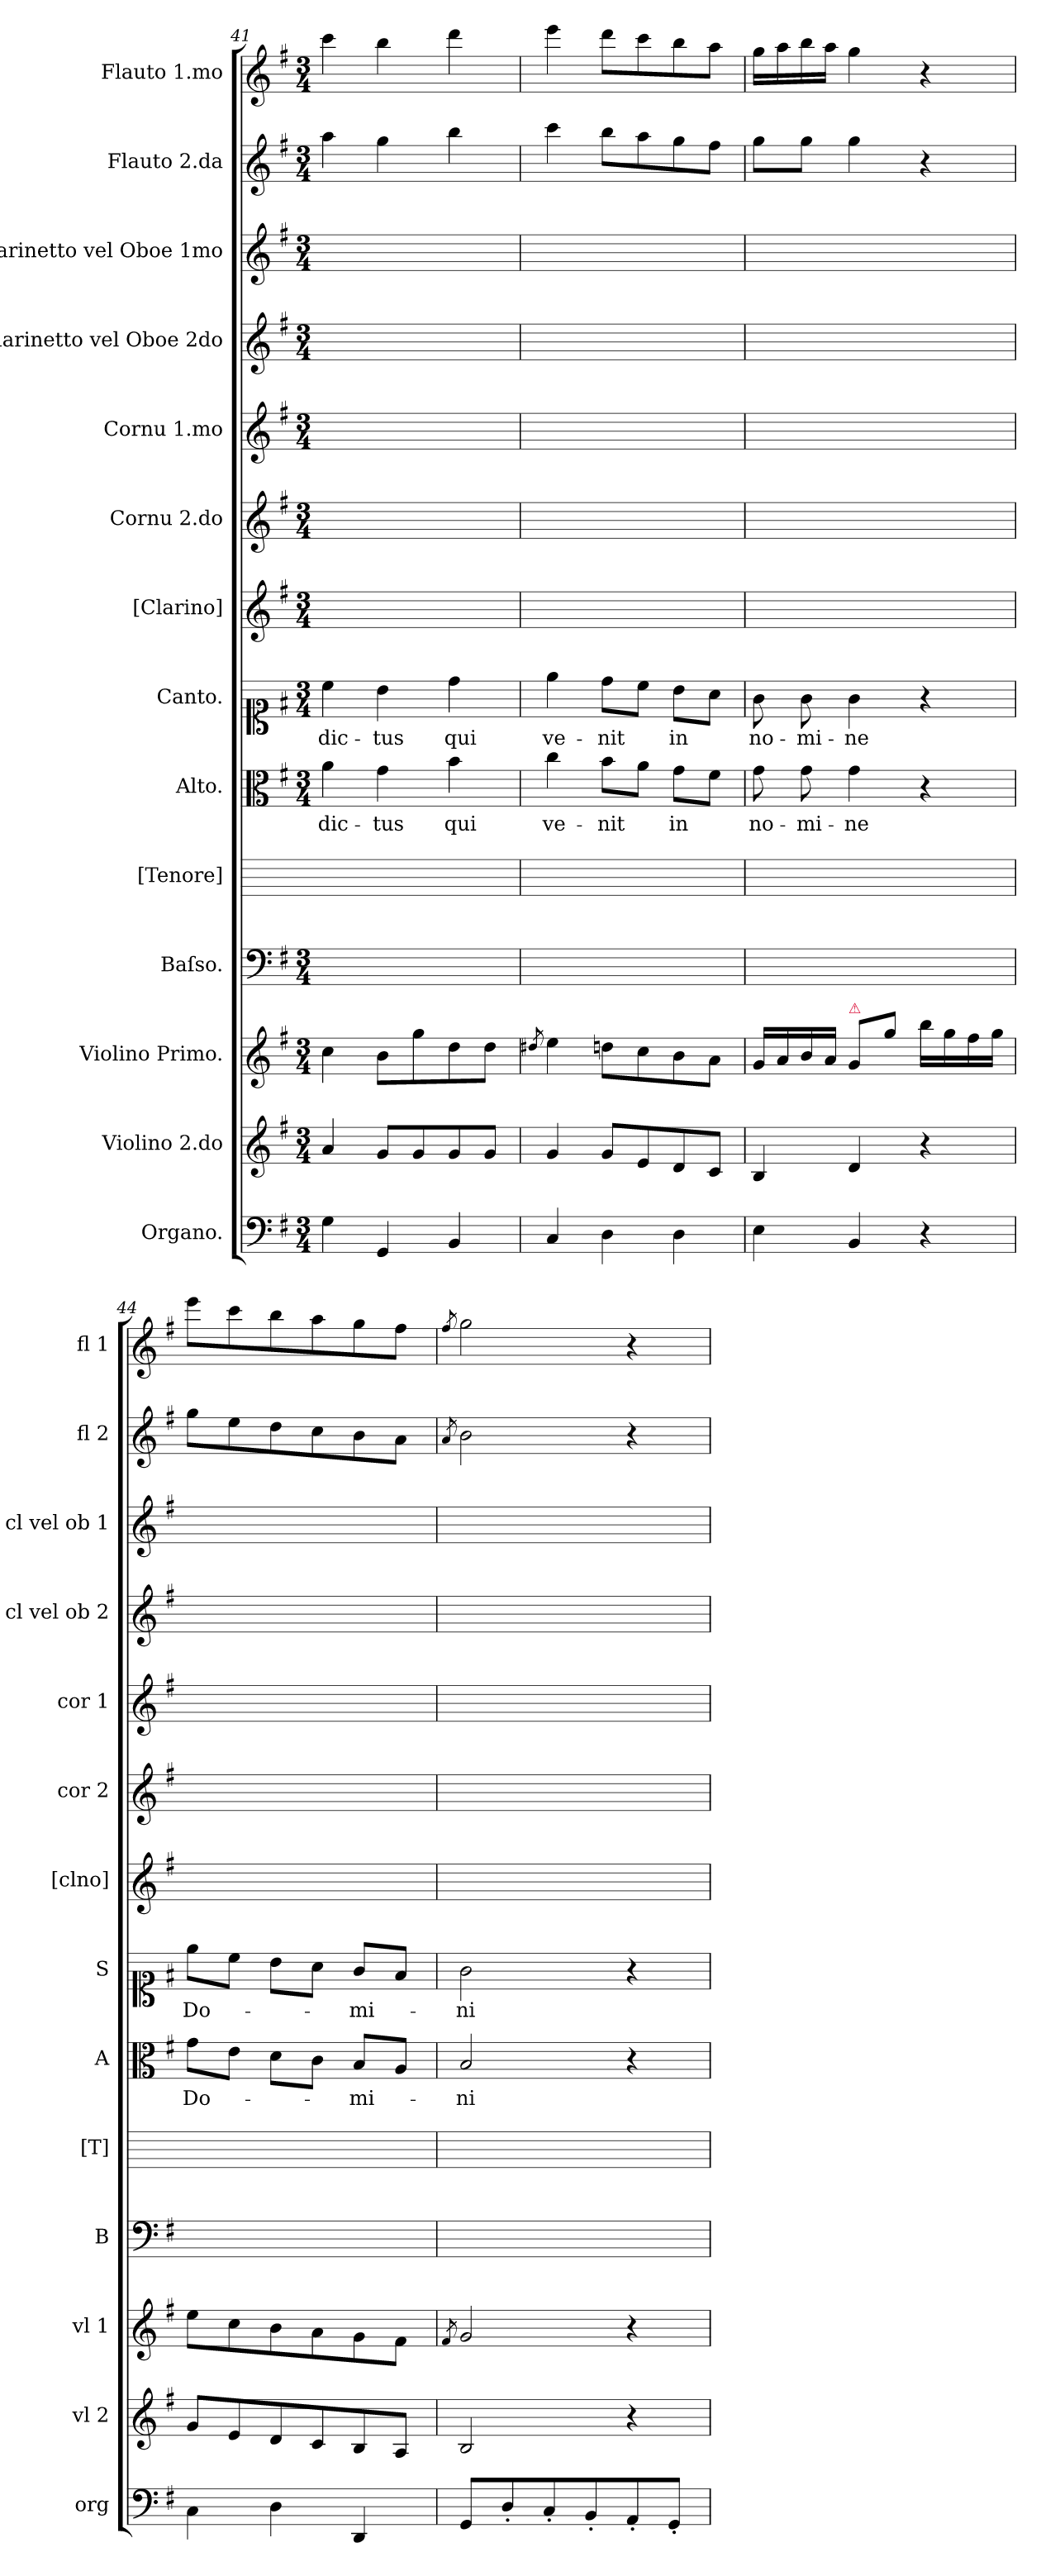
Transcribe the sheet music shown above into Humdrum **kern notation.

**kern	**kern	**kern	**kern	**kern	**kern	**text	**kern	**text	**kern	**kern	**kern	**kern	**kern	**kern	**kern
*part14	*part13	*part12	*part11	*part10	*part9	*part9	*part8	*part8	*part7	*part6	*part5	*part4	*part3	*part2	*part1
*staff14	*staff13	*staff12	*staff11	*staff10	*staff9	*staff9	*staff8	*staff8	*staff7	*staff6	*staff5	*staff4	*staff3	*staff2	*staff1
*I"Organo.	*I"Violino 2.do	*I"Violino Primo.	*I"Baſso.	*I"[Tenore]	*I"Alto.	*	*I"Canto.	*	*I"[Clarino]	*I"Cornu 2.do	*I"Cornu 1.mo	*I"Clarinetto vel Oboe 2do	*I"Clarinetto vel Oboe 1mo	*I"Flauto 2.da	*I"Flauto 1.mo
*I'org	*I'vl 2	*I'vl 1	*I'B	*I'[T]	*I'A	*	*I'S	*	*I'[clno]	*I'cor 2	*I'cor 1	*I'cl vel ob 2	*I'cl vel ob 1	*I'fl 2	*I'fl 1
*clefF4	*clefG2	*clefG2	*clefF4	*	*clefC3	*	*clefC1	*	*clefG2	*clefG2	*clefG2	*clefG2	*clefG2	*clefG2	*clefG2
*k[f#]	*k[f#]	*k[f#]	*k[f#]	*	*k[f#]	*	*k[f#]	*	*k[f#]	*k[f#]	*k[f#]	*k[f#]	*k[f#]	*k[f#]	*k[f#]
*G:	*G:	*G:	*G:	*	*G:	*	*G:	*	*G:	*G:	*G:	*G:	*G:	*G:	*G:
*M3/4	*M3/4	*M3/4	*M3/4	*	*M3/4	*	*M3/4	*	*M3/4	*M3/4	*M3/4	*M3/4	*M3/4	*M3/4	*M3/4
=41	=41	=41	=41	=41	=41	=41	=41	=41	=41	=41	=41	=41	=41	=41	=41
4G\	4a/	4cc\	2.ryy	2.ryy	4a\	-dic-	4cc\	-dic-	2.ryy	2.ryy	2.ryy	2.ryy	2.ryy	4aa\	4ccc\
4GG/	8g/L	8b\L	.	.	4g\	-tus	4b\	-tus	.	.	.	.	.	4gg\	4bb\
.	8g/	8gg\	.	.	.	.	.	.	.	.	.	.	.	.	.
4BB/	8g/	8dd\	.	.	4b\	qui	4dd\	qui	.	.	.	.	.	4bb\	4ddd\
.	8g/J	8dd\J	.	.	.	.	.	.	.	.	.	.	.	.	.
=42	=42	=42	=42	=42	=42	=42	=42	=42	=42	=42	=42	=42	=42	=42	=42
.	.	8qdd#X/	.	.	.	.	.	.	.	.	.	.	.	.	.
4C/	4g/	4ee\	2.ryy	2.ryy	4cc\	ve-	4ee\	ve-	2.ryy	2.ryy	2.ryy	2.ryy	2.ryy	4ccc\	4eee\
4D\	8g/L	8ddn\L	.	.	8b\L	-nit	8dd\L	-nit	.	.	.	.	.	8bb\L	8ddd\L
.	8e/	8cc\	.	.	8a\J	.	8cc\J	.	.	.	.	.	.	8aa\	8ccc\
4D\	8d/	8b\	.	.	8g\L	in	8b\L	in	.	.	.	.	.	8gg\	8bb\
.	8c/J	8a\J	.	.	8f#\J	.	8a\J	.	.	.	.	.	.	8ff#\J	8aa\J
=43	=43	=43	=43	=43	=43	=43	=43	=43	=43	=43	=43	=43	=43	=43	=43
4E\	4B/	16g/LL	2.ryy	2.ryy	8g\	no-	8g\	no-	2.ryy	2.ryy	2.ryy	2.ryy	2.ryy	8gg\L	16gg\LL
.	.	16a/	.	.	.	.	.	.	.	.	.	.	.	.	16aa\
.	.	16b/	.	.	8g\	-mi-	8g\	-mi-	.	.	.	.	.	8gg\J	16bb\
.	.	16a/JJ	.	.	.	.	.	.	.	.	.	.	.	.	16aa\JJ
!	!	!LO:TX:a:color=crimson:t=⚠	!	!	!	!	!	!	!	!	!	!	!	!	!
4BB/	4d/	8g/L	.	.	4g\	-ne	4g\	-ne	.	.	.	.	.	4gg\	4gg\
.	.	8gg\J	.	.	.	.	.	.	.	.	.	.	.	.	.
4r	4r	16bb\LL	.	.	4r	.	4r	.	.	.	.	.	.	4r	4r
.	.	16gg\	.	.	.	.	.	.	.	.	.	.	.	.	.
.	.	16ff#\	.	.	.	.	.	.	.	.	.	.	.	.	.
.	.	16gg\JJ	.	.	.	.	.	.	.	.	.	.	.	.	.
=44	=44	=44	=44	=44	=44	=44	=44	=44	=44	=44	=44	=44	=44	=44	=44
4C\	8g/L	8ee\L	2.ryy	2.ryy	8g\L	Do-	8ee\L	Do-	2.ryy	2.ryy	2.ryy	2.ryy	2.ryy	8gg\L	8eee\L
.	8e/	8cc\	.	.	8e\J	.	8cc\J	.	.	.	.	.	.	8ee\	8ccc\
4D\	8d/	8b\	.	.	8d\L	.	8b\L	.	.	.	.	.	.	8dd\	8bb\
.	8c/	8a\	.	.	8c\J	.	8a\J	.	.	.	.	.	.	8cc\	8aa\
4DD/	8B/	8g\	.	.	8B/L	-mi-	8g/L	-mi-	.	.	.	.	.	8b\	8gg\
.	8A/J	8f#\J	.	.	8A/J	.	8f#/J	.	.	.	.	.	.	8a\J	8ff#\J
=45	=45	=45	=45	=45	=45	=45	=45	=45	=45	=45	=45	=45	=45	=45	=45
.	.	8qf#/	.	.	.	.	.	.	.	.	.	.	.	8qa/	8qff#/
8GG/L	2B/	2g/	2.ryy	2.ryy	2B/	-ni	2g\	-ni	2.ryy	2.ryy	2.ryy	2.ryy	2.ryy	2b\	2gg\
8D'>/	.	.	.	.	.	.	.	.	.	.	.	.	.	.	.
8C'>/	.	.	.	.	.	.	.	.	.	.	.	.	.	.	.
8BB'>/	.	.	.	.	.	.	.	.	.	.	.	.	.	.	.
8AA'>/	4r	4r	.	.	4r	.	4r	.	.	.	.	.	.	4r	4r
8GG'>/J	.	.	.	.	.	.	.	.	.	.	.	.	.	.	.
=	=	=	=	=	=	=	=	=	=	=	=	=	=	=	=
*-	*-	*-	*-	*-	*-	*-	*-	*-	*-	*-	*-	*-	*-	*-	*-
